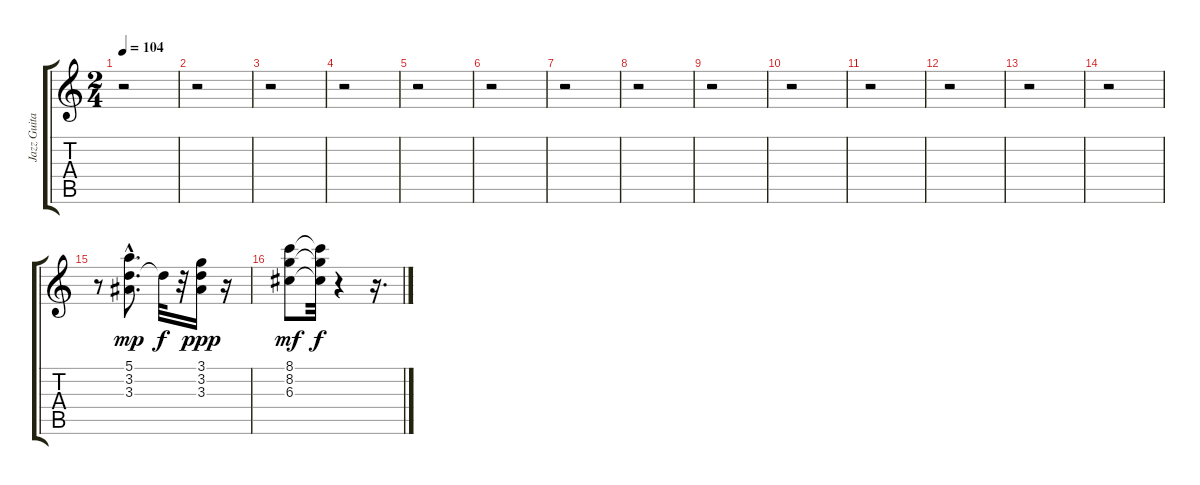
\track ("Jazz Guitar Gibson" "Jazz Guita") {instrument electricguitarjazz}
\staff {score tabs}
\tuning (E4 B3 G3 D3 A2 E2) {hide}
\ts (2 4)
\tempo 104
\clef g2
\ks c
r.2{dy f} |
r.2 |
r.2 |
r.2 |
r.2 |
r.2 |
r.2 |
r.2 |
r.2 |
r.2 |
r.2 |
r.2 |
r.2 |
r.2 |
r.8 (5.1{hac} 3.2{hac} 3.3{hac}).8{d dy mp} 3.2{t}.32{dy f} r.32 (3.1 3.2 3.3).16{dy ppp} r.16 |
(8.1 8.2 6.3).8{dy mf} (8.1{t} 8.2{t} 6.3{t}).32{dy f} r.4 r.16{d}
